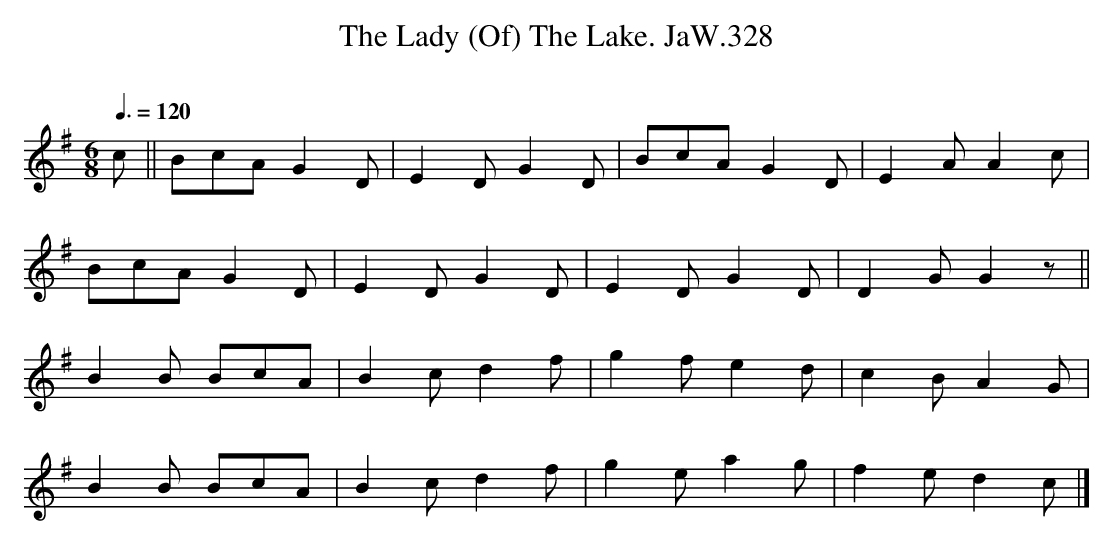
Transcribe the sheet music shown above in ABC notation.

X:1
T:Lady (Of) The Lake. JaW.328, The
M:6/8
L:1/8
Q:3/8=120
O:
K:G
c||BcA G2D|E2D G2D|BcA G2D|E2A A2c|
BcA G2D|E2D G2D|E2D G2D|D2G G2z||
B2B BcA|B2c d2f|g2f e2d|c2B A2G|
B2B BcA|B2c d2f|g2e a2g|f2e d2c|]
